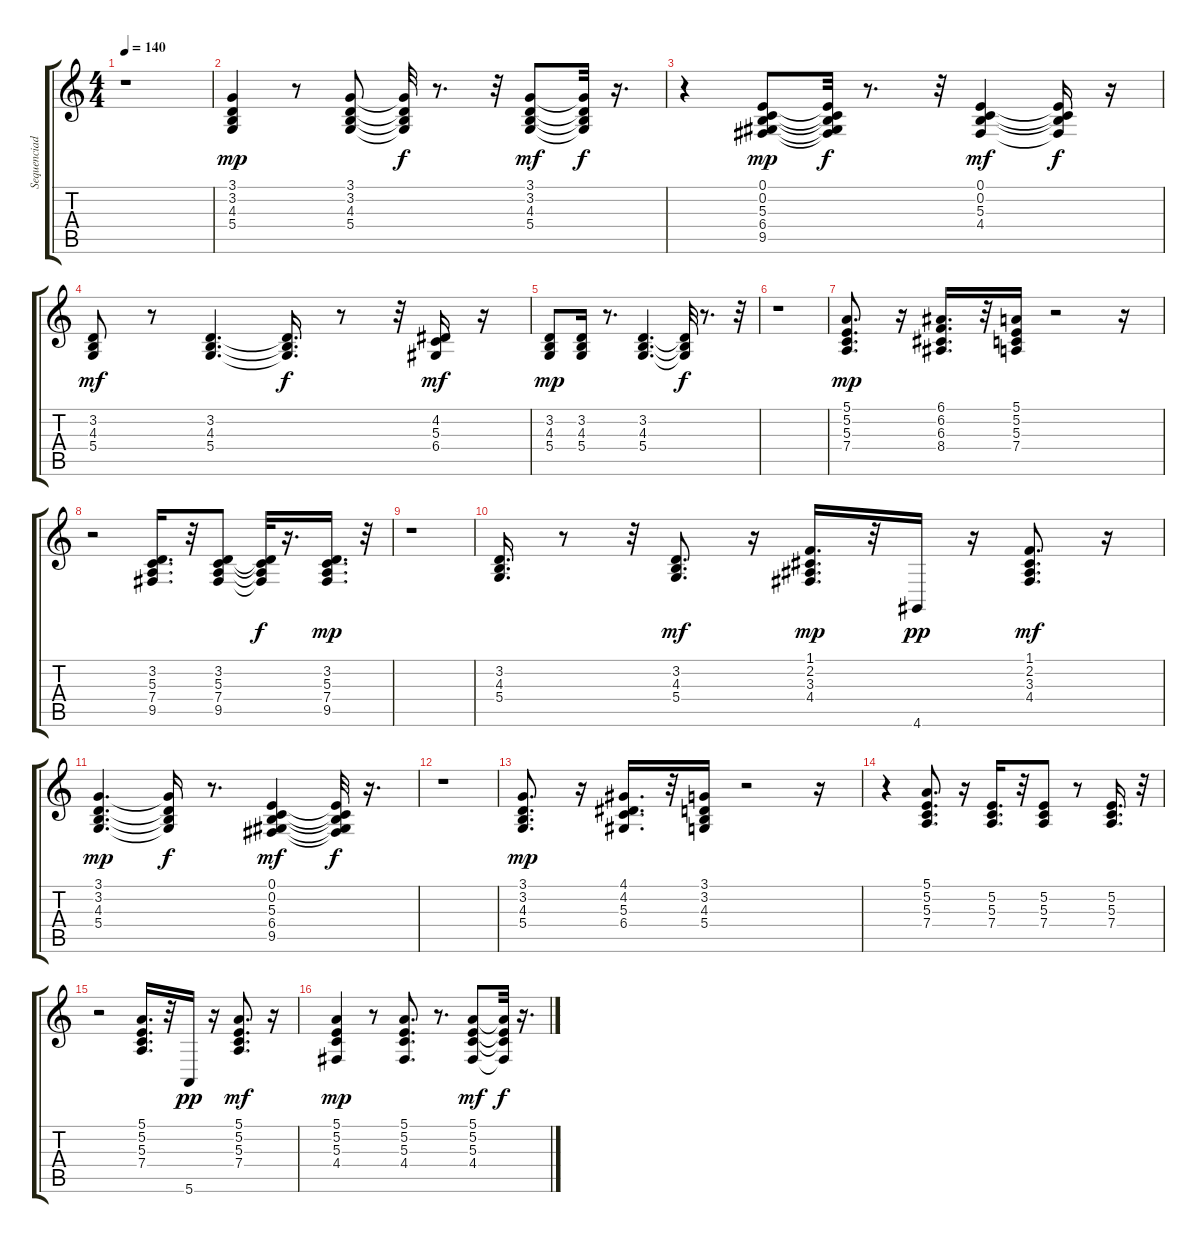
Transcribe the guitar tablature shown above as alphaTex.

\track ("Sequenciada por" "Sequenciad") {instrument electricpiano1}
\staff {score tabs}
\tuning (E4 B3 G3 D3 A2 E2) {hide}
\ts (4 4)
\tempo 140
\clef g2
\ks c
r.1{dy mp} |
(3.1 3.2 4.3 5.4).4 r.8 (3.1 3.2 4.3 5.4).8 (3.1{t} 3.2{t} 4.3{t} 5.4{t}).32{dy f} r.8{d} r.32 (3.1 3.2 4.3 5.4).8{dy mf} (3.1{t} 3.2{t} 4.3{t} 5.4{t}).32{dy f} r.16{d} |
r.4 (0.1 0.2 5.3 6.4 9.5).8{dy mp} (0.1{t} 0.2{t} 5.3{t} 6.4{t} 9.5{t}).32{dy f} r.8{d} r.32 (0.1 0.2 5.3 4.4).4{dy mf} (0.1{t} 0.2{t} 5.3{t} 4.4{t}).16{dy f} r.16 |
(3.2 4.3 5.4).8{dy mf} r.8 (3.2 4.3 5.4).4{d} (3.2{t} 4.3{t} 5.4{t}).16{d dy f} r.8 r.32 (4.2 5.3 6.4).16{dy mf} r.16 |
(3.2 4.3 5.4).8{dy mp} (3.2 4.3 5.4).16 r.8{d} (3.2 4.3 5.4).4{d} (3.2{t} 4.3{t} 5.4{t}).32{dy f} r.8{d} r.32 |
r.1 |
(5.1 5.2 5.3 7.4).8{d dy mp} r.16 (6.1 6.2 6.3 8.4).16{d} r.32 (5.1 5.2 5.3 7.4).16 r.2 r.16 |
r.2 (3.2 5.3 7.4 9.5).16{d} r.32 (3.2 5.3 7.4 9.5).8 (3.2{t} 5.3{t} 7.4{t} 9.5{t}).32{dy f} r.16{d} (3.2 5.3 7.4 9.5).16{d dy mp} r.32 |
r.1 |
(3.2 4.3 5.4).16{d} r.8 r.32 (3.2 4.3 5.4).8{d dy mf} r.16 (1.1 2.2 3.3 4.4).16{d dy mp} r.32 4.6.16{dy pp} r.16 (1.1 2.2 3.3 4.4).8{d dy mf} r.16 |
(3.1 3.2 4.3 5.4).4{d dy mp} (3.1{t} 3.2{t} 4.3{t} 5.4{t}).16{dy f} r.8{d} (0.1 0.2 5.3 6.4 9.5).4{dy mf} (0.1{t} 0.2{t} 5.3{t} 6.4{t} 9.5{t}).32{dy f} r.16{d} |
r.1 |
(3.1 3.2 4.3 5.4).8{d dy mp} r.16 (4.1 4.2 5.3 6.4).16{d} r.32 (3.1 3.2 4.3 5.4).16 r.2 r.16 |
r.4 (5.1 5.2 5.3 7.4).8{d} r.16 (5.2 5.3 7.4).16{d} r.32 (5.2 5.3 7.4).8 r.8 (5.2 5.3 7.4).16{d} r.32 |
r.2 (5.1 5.2 5.3 7.4).16{d} r.32 5.6.16{dy pp} r.16 (5.1 5.2 5.3 7.4).8{d dy mf} r.16 |
(5.1 5.2 5.3 4.4).4{dy mp} r.8 (5.1 5.2 5.3 4.4).8{d} r.8{d} (5.1 5.2 5.3 4.4).8{dy mf} (5.1{t} 5.2{t} 5.3{t} 4.4{t}).32{dy f} r.16{d}
